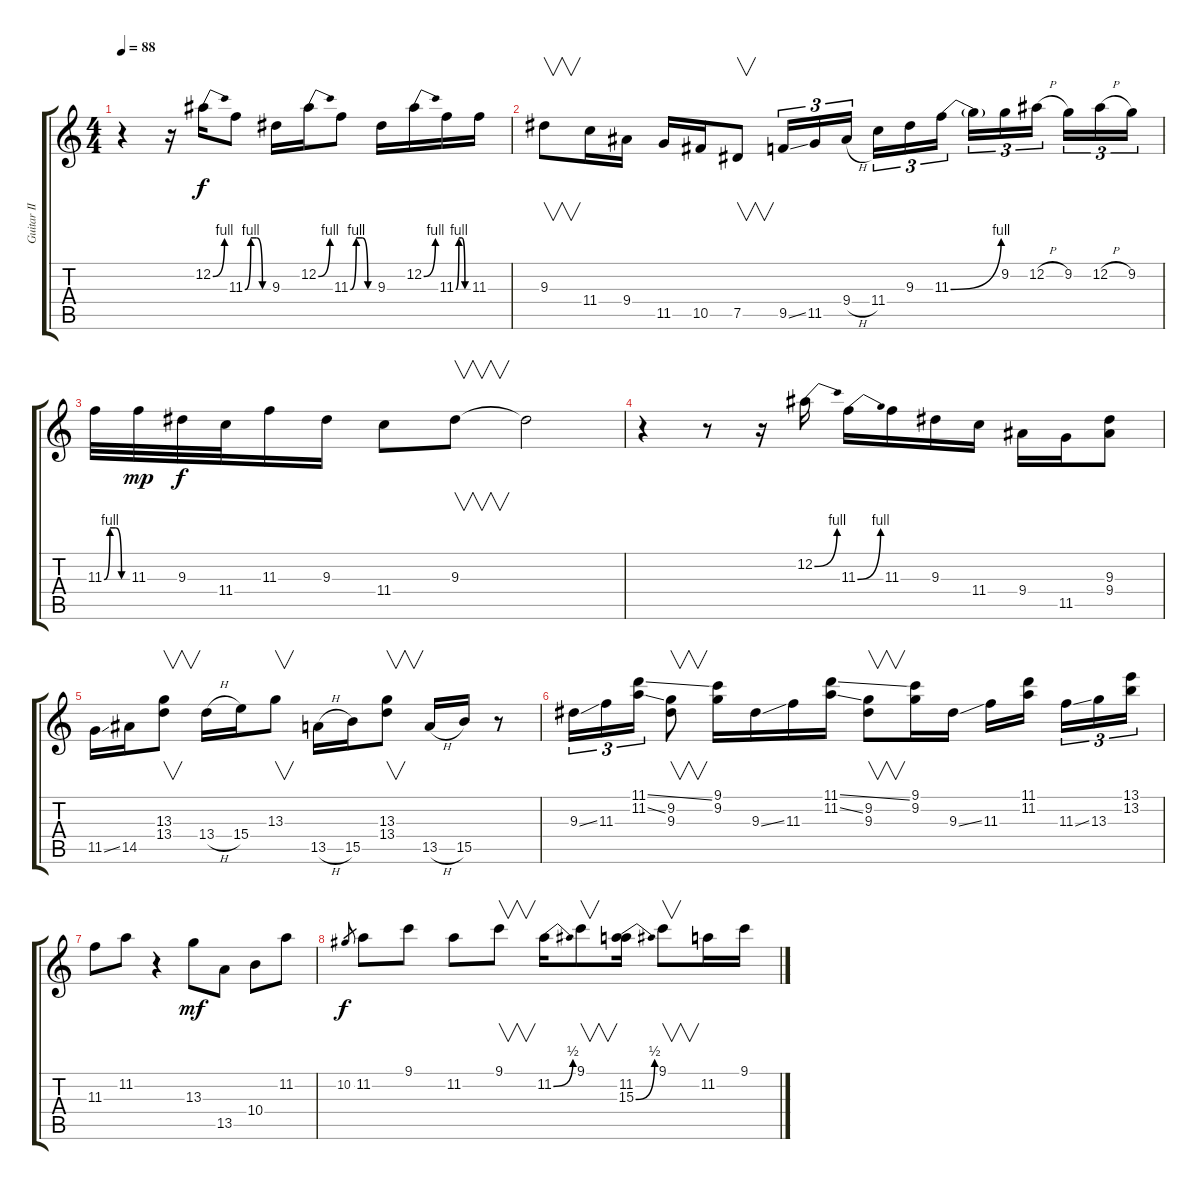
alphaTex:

\track ("Guitar II" "Guitar II") {instrument overdrivenguitar}
\staff {score tabs}
\tuning (Eb4 Bb3 Gb3 Db3 Ab2 Eb2) {hide}
\ts (4 4)
\tempo 88
\clef g2
\ks c
r.4{dy mp} r.16 12.2{be (bend 0 0 60 4)}.16{dy f} 11.3{be (custom 0 0 15 4 30 4 45 0 60 0)}.8 9.3.16 12.2{be (bend 0 0 60 4)}.16 11.3{be (custom 0 0 15 4 30 4 45 0 60 0)}.8 9.3.16 12.2{be (bend 0 0 60 4)}.16 11.3{be (custom 0 0 15 4 30 4 45 0 60 0)}.16 11.3.16 |
9.3.8{v} 11.4.16 9.4.16 11.5.16 10.5.16 7.5.8{v} 9.5{ss}.16{tu (3 2)} 11.5.16{tu (3 2)} 9.4{h}.16{tu (3 2)} 11.4.16{tu (3 2)} 9.3.16{tu (3 2)} 11.3{be (bend 0 0 60 4)}.16{tu (3 2)} 11.3{t}.16{tu (3 2)} 9.2.16{tu (3 2)} 12.2{h}.16{tu (3 2)} 9.2.16{tu (3 2)} 12.2{h}.16{tu (3 2)} 9.2.16{tu (3 2)} |
11.3{be (custom 0 0 15 4 30 4 45 0 60 0)}.32 11.3.32{dy mp} 9.3.32{dy f} 11.4.32 11.3.16 9.3.16 11.4.8 9.3.8{v} 9.3{t}.2 |
r.4 r.8 r.16 12.2{be (bend 0 0 60 4)}.16 11.3{be (bend 0 0 60 4)}.16 11.3.16 9.3.16 11.4.16 9.4.16 11.5.16 (9.3 9.4).8 |
11.5{ss}.16 14.5.16 (13.3 13.4).8{v} 13.4{h}.16 15.4.16 13.3.8{v} 13.5{h}.16 15.5.16 (13.3 13.4).8{v} 13.5{h}.16 15.5.16 r.8 |
9.3{ss}.16{tu (3 2)} 11.3.16{tu (3 2)} (11.1{ss} 11.2{ss}).16{tu (3 2)} (9.2 9.3).8{v} (9.1 9.2).16 9.3{ss}.16 11.3.16 (11.1{ss} 11.2{ss}).16 (9.2 9.3).8{v} (9.1 9.2).16 9.3{ss}.16 11.3.16 (11.1 11.2).16 11.3{ss}.16{tu (3 2)} 13.3.16{tu (3 2)} (13.1 13.2).16{tu (3 2)} |
11.3.8 11.2.8 r.4 13.3.8{dy mf} 13.5.8 10.4.8 11.2.8 |
10.2.8{gr dy f} 11.2.8 9.1.8 11.2.8 9.1.8{v} 11.2{be (bend 0 0 60 2)}.16 9.1.8{v} (11.2 15.3{be (bend 0 0 60 2)}).16 9.1.8{v} 11.2.16 9.1.16
